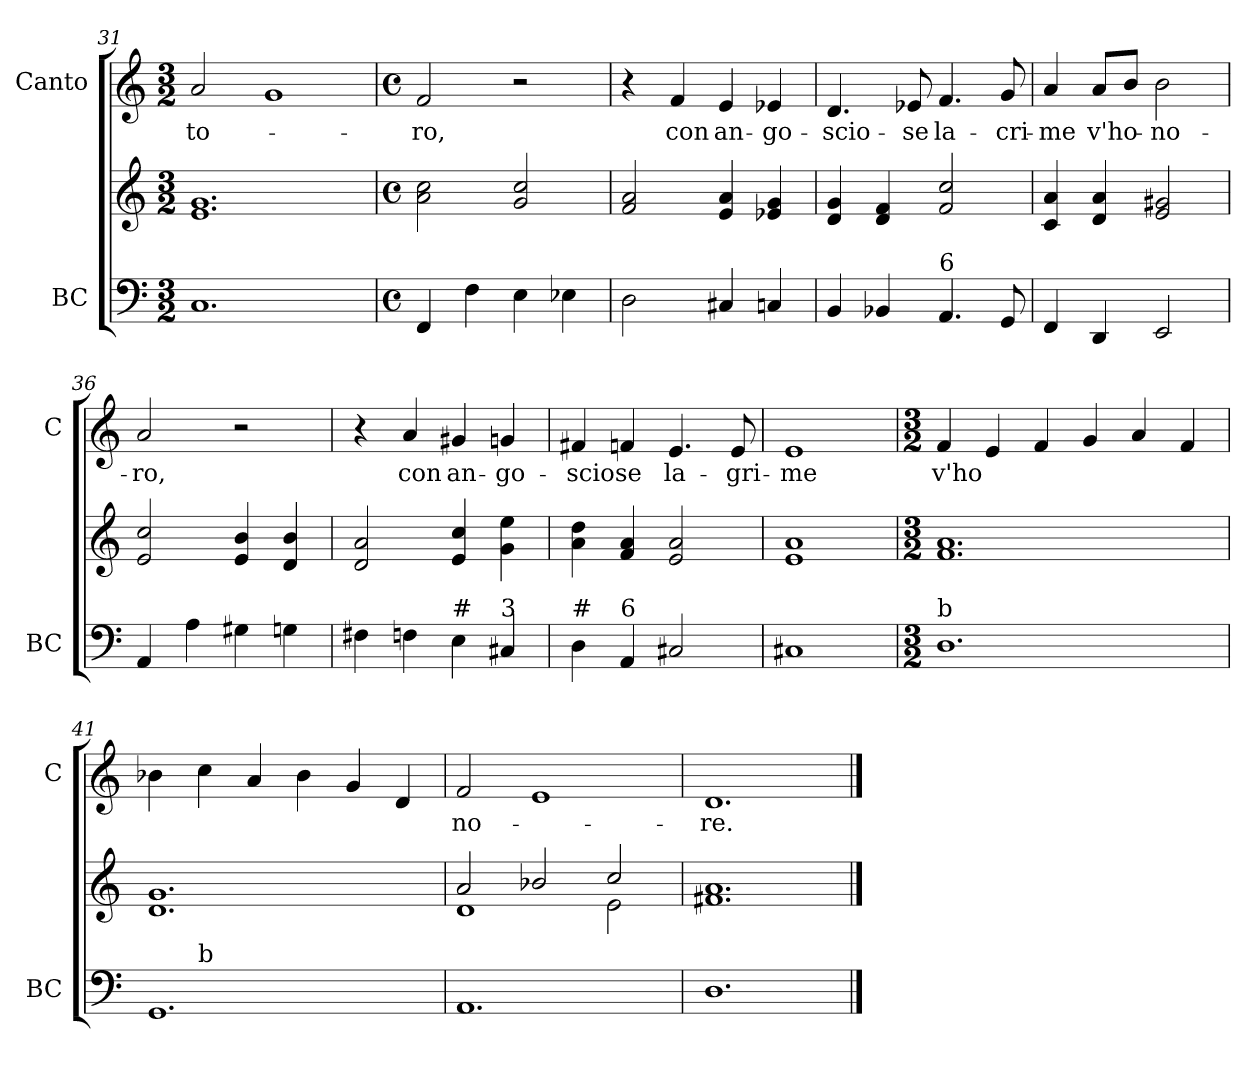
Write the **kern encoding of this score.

**kern	**kern	**kern	**text
*part2	*part2	*part1	*part1
*staff3	*staff2	*staff1	*staff1
*I"BC	*	*I"Canto	*
*I'BC	*	*I'C	*
*clefF4	*clefG2	*clefG2	*
*k[]	*k[]	*k[]	*
*C:	*C:	*C:	*
*M3/2	*M3/2	*M3/2	*
=31	=31	=31	=31
!	!	!	!LO:LY:b
1.C	1.e 1.g	2a/	-to-
.	.	1g	.
!!LO:PB:g=z
=32	=32	=32	=32
*M4/4	*M4/4	*M4/4	*
*met(c)	*met(c)	*met(c)	*
!	!	!	!LO:LY:b
4FF/	2a\ 2cc\	2f/	-ro,
4F\	.	.	.
4E\	2g/ 2cc/	2r	.
4E-X\	.	.	.
=33	=33	=33	=33
2D\	2f/ 2a/	4r	.
!	!	!	!LO:LY:b
.	.	4f/	con
!	!	!	!LO:LY:b
4C#X/	4e/ 4a/	4e/	an-
!	!	!	!LO:LY:b
4Cn/	4e-X/ 4g/	4e-X/	-go-
=34	=34	=34	=34
!	!	!	!LO:LY:b
4BB/	4d/ 4g/	4.d/	-scio-
4BB-X/	4d/ 4f/	.	.
!	!	!	!LO:LY:b
.	.	8e-X/	-se
!LO:TX:a:t=6	!	!	!
!	!	!	!LO:LY:b
4.AA/	2f/ 2cc/	4.f/	la-
!	!	!	!LO:LY:b
8GG/	.	8g/	-cri-
=35	=35	=35	=35
!	!	!	!LO:LY:b
4FF/	4c/ 4a/	4a/	-me
!	!	!	!LO:LY:b
4DD/	4d/ 4a/	8a/L	v'ho-
.	.	8b/J	.
!	!	!	!LO:LY:b
2EE/	2e/ 2g#X/	2b\	-no-
!!LO:LB:g=z
=36	=36	=36	=36
!	!	!	!LO:LY:b
4AA/	2e/ 2cc/	2a/	-ro,
4A\	.	.	.
4G#X\	4e/ 4b/	2r	.
4Gn\	4d/ 4b/	.	.
=37	=37	=37	=37
4F#X\	2d/ 2a/	4r	.
!	!	!	!LO:LY:b
4Fn\	.	4a/	con
!LO:TX:a:t=#	!	!	!
!	!	!	!LO:LY:b
4E\	4e/ 4cc/	4g#X/	an-
!LO:TX:a:t=3	!	!	!
!	!	!	!LO:LY:b
4C#X/	4g\ 4ee\	4gn/	-go-
=38	=38	=38	=38
!LO:TX:a:t=#	!	!	!
!	!	!	!LO:LY:b
4D\	4a\ 4dd\	4f#X/	-scio
!LO:TX:a:t=6	!	!	!
!	!	!	!LO:LY:b
4AA/	4f/ 4a/	4fn/	se
!	!	!	!LO:LY:b
2C#X/	2e/ 2a/	4.e/	la-
!	!	!	!LO:LY:b
.	.	8e/	-gri-
=39	=39	=39	=39
!	!	!	!LO:LY:b
1C#X	1e 1a	1e	-me
!!LO:LB:g=z
=40	=40	=40	=40
*M3/2	*M3/2	*M3/2	*
!LO:TX:a:t=b	!	!	!
!	!	!	!LO:LY:b
1.D	1.f 1.a	4f/	v'ho
.	.	4e/	.
.	.	4f/	.
.	.	4g/	.
.	.	4a/	.
.	.	4f/	.
=41	=41	=41	=41
*^	*	*	*
1.GG	4ryy	1.d 1.g	4b-X\	.
!	!LO:TX:a:t=b	!	!	!
.	1ryy	.	4cc\	.
.	.	.	4a/	.
.	.	.	4b-\	.
.	.	.	4g/	.
.	4ryy	.	4d/	.
=42	=42	=42	=42	=42
*	*	*^	*	*
!	!	!	!	!	!LO:LY:b
*v	*v	*	*	*	*
1.AA	2a/	1d	2f/	no-
.	2b-X/	.	1e	.
.	2cc/	2e\	.	.
=43	=43	=43	=43	=43
!	!	!	!	!LO:LY:b
*	*v	*v	*	*
1.D	1.f#X 1.a	1.d	-re.
==	==	==	==
*-	*-	*-	*-
